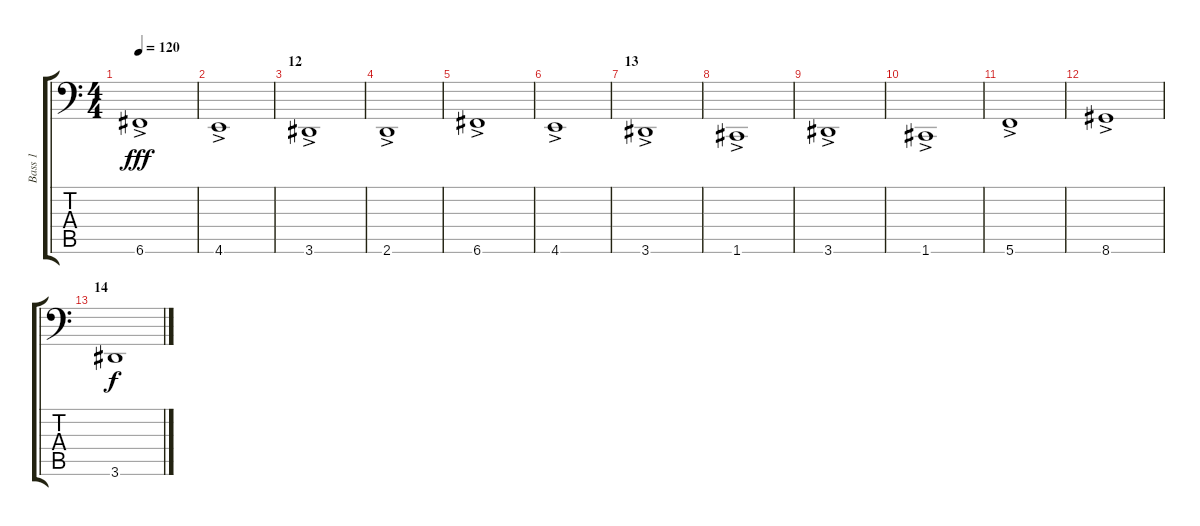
\track ("Bass 1" "Bass 1") {instrument electricbassfinger}
\staff {score tabs}
\tuning (D3 A2 F2 C2 G1 C1) {hide}
\ts (4 4)
\tempo 120
\clef f4
\ks c
6.6{ac}.1{dy fff} |
4.6{ac}.1 |
\section ("" "12")
3.6{ac}.1 |
2.6{ac}.1 |
6.6{ac}.1 |
4.6{ac}.1 |
\section ("" "13")
3.6{ac}.1 |
1.6{ac}.1 |
3.6{ac}.1 |
1.6{ac}.1 |
5.6{ac}.1 |
8.6{ac}.1 |
\section ("" "14")
3.6.1{dy f}
